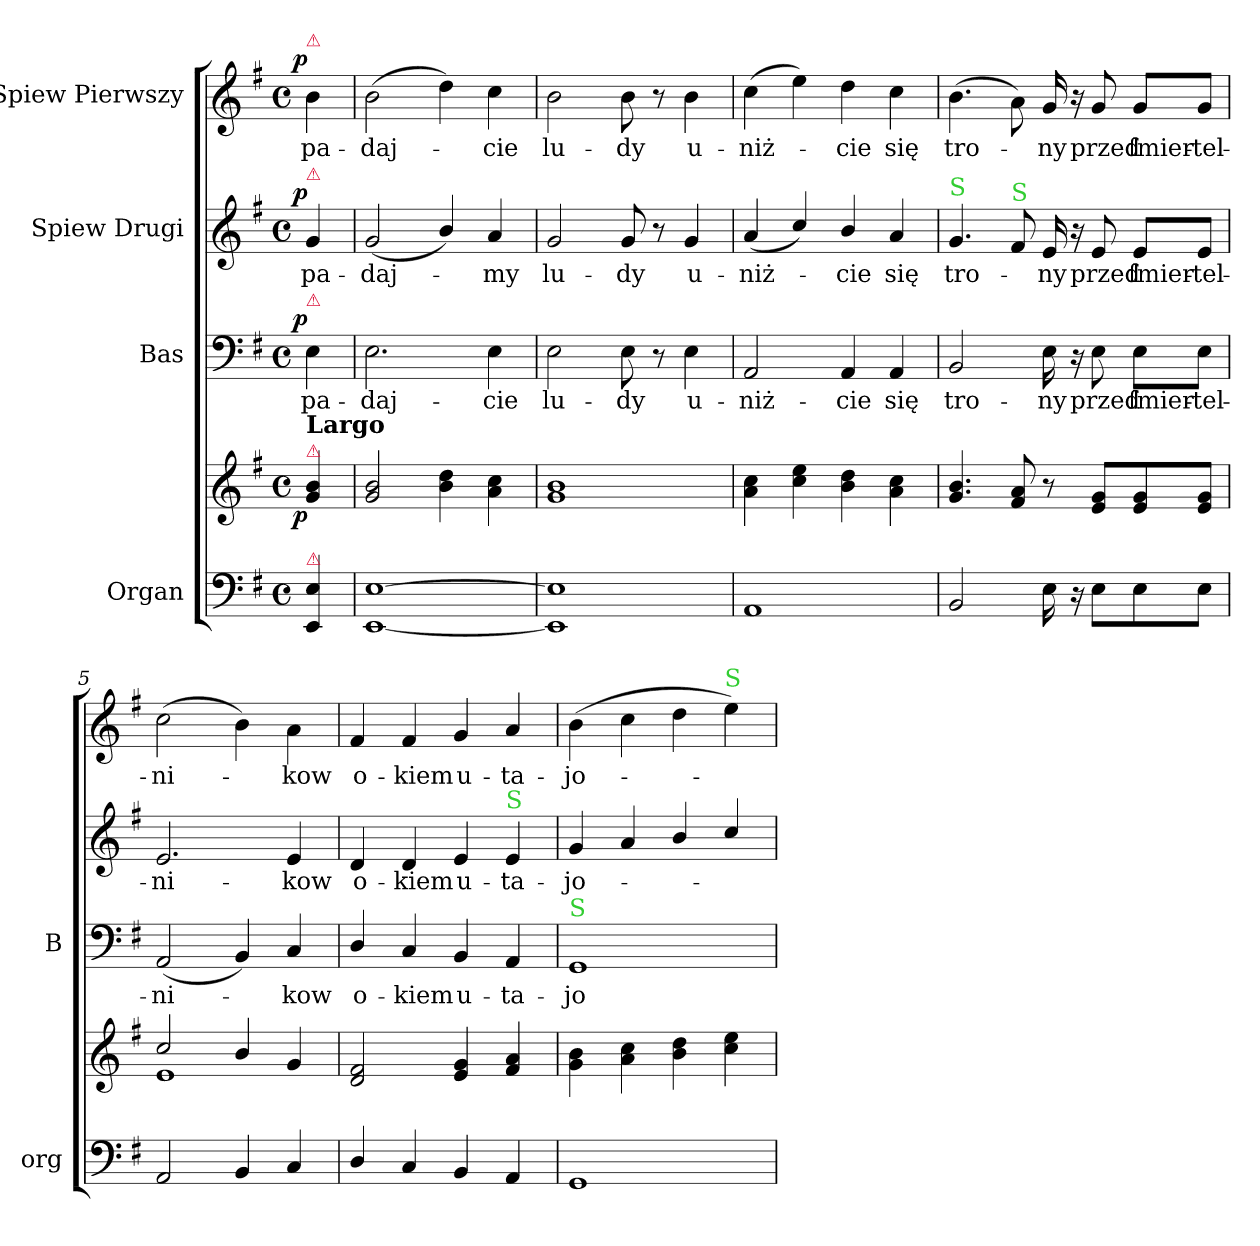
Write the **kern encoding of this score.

**kern	**kern	**dynam	**kern	**text	**dynam	**kern	**text	**dynam	**kern	**text	**dynam
*part4	*part4	*part4	*part3	*part3	*part3	*part2	*part2	*part2	*part1	*part1	*part1
*staff5	*staff4	*staff4/5	*staff3	*staff3	*staff3	*staff2	*staff2	*staff2	*staff1	*staff1	*staff1
*I"Organ	*	*	*I"Bas	*	*	*I"Spiew Drugi	*	*	*I"Spiew Pierwszy	*	*
*I'org	*	*	*I'B	*	*	*	*	*	*	*	*
*clefF4	*clefG2	*	*clefF4	*	*	*clefG2	*	*	*clefG2	*	*
*k[f#]	*k[f#]	*	*k[f#]	*	*	*k[f#]	*	*	*k[f#]	*	*
*e:	*e:	*	*e:	*	*	*e:	*	*	*e:	*	*
*M4/4	*M4/4	*	*M4/4	*	*	*M4/4	*	*	*M4/4	*	*
*met(c)	*met(c)	*	*met(c)	*	*	*met(c)	*	*	*met(c)	*	*
=	=	=	=	=	=	=	=	=	=	=	=
!	!	!	!	!	!	!	!	!	!LO:TX:a:color=crimson:t=⚠	!	!
!	!	!	!	!	!	!LO:TX:a:color=crimson:t=⚠	!	!	!	!	!
!	!	!	!LO:TX:a:color=crimson:t=⚠	!	!	!	!	!	!	!	!
!	!LO:TX:a:color=crimson:t=⚠	!	!	!	!	!	!	!	!	!	!
!	!LO:TX:a:B:t=Largo	!	!	!	!	!	!	!	!	!	!
!LO:TX:a:color=crimson:t=⚠	!	!	!	!	!	!	!	!	!	!	!
!	!	!LO:DY:rj	!	!	!LO:DY:a:rj	!	!	!LO:DY:a:rj	!	!	!LO:DY:b:rj
4EE/ 4E/	4g/ 4b/	p	4E\	pa-	p	4g/	pa-	p	4b\	pa-	p
=1	=1	=1	=1	=1	=1	=1	=1	=1	=1	=1	=1
[1EE [1E	2g/ 2b/	.	2.E\	-daj-	.	(<2g/	-daj-	.	(>2b\	-daj-	.
.	4b\ 4dd\	.	.	.	.	4b/)	.	.	4dd\)	.	.
.	4a\ 4cc\	.	4E\	-cie	.	4a/	-my	.	4cc\	-cie	.
=2	=2	=2	=2	=2	=2	=2	=2	=2	=2	=2	=2
1EE] 1E]	1g 1b	.	2E\	lu-	.	2g/	lu-	.	2b\	lu-	.
.	.	.	8E\	-dy	.	8g/	-dy	.	8b\	-dy	.
.	.	.	8r	.	.	8r	.	.	8r	.	.
.	.	.	4E\	u-	.	4g/	u-	.	4b\	u-	.
=3	=3	=3	=3	=3	=3	=3	=3	=3	=3	=3	=3
1AA	4a\ 4cc\	.	2AA/	-niż-	.	(<4a/	-niż-	.	(>4cc\	-niż-	.
.	4cc\ 4ee\	.	.	.	.	4cc/)	.	.	4ee\)	.	.
.	4b\ 4dd\	.	4AA/	-cie	.	4b/	-cie	.	4dd\	-cie	.
.	4a\ 4cc\	.	4AA/	się	.	4a/	się	.	4cc\	się	.
=4	=4	=4	=4	=4	=4	=4	=4	=4	=4	=4	=4
!	!	!	!	!	!	!LO:TX:a:color=limegreen:t=S	!	!	!	!	!
2BB/	4.g/ 4.b/	.	2BB/	tro-	.	4.g/	tro-	.	(>4.b\	tro-	.
!	!	!	!	!	!	!LO:TX:a:color=limegreen:t=S	!	!	!	!	!
.	8f#/ 8a/	.	.	.	.	8f#/	.	.	8a\)	.	.
16E\	8r	.	16E\	-ny	.	16e/	-ny	.	16g/	-ny	.
16r	.	.	16r	.	.	16r	.	.	16r	.	.
8E\L	8e/ 8g/L	.	8E\	przed	.	8e/	przed	.	8g/	przed	.
8E\	8e/ 8g/	.	8E\L	ſmier-	.	8e/L	ſmier-	.	8g/L	ſmier-	.
8E\J	8e/ 8g/J	.	8E\J	-tel-	.	8e/J	-tel-	.	8g/J	-tel-	.
=5	=5	=5	=5	=5	=5	=5	=5	=5	=5	=5	=5
*	*^	*	*	*	*	*	*	*	*	*	*
2AA/	2cc/	1e	.	(>2AA/	-ni-	.	2.e/	-ni-	.	(>2cc\	-ni-	.
4BB/	4b/	.	.	4BB/)	.	.	.	.	.	4b\)	.	.
4C/	4g/	.	.	4C/	-kow	.	4e/	-kow	.	4a\	-kow	.
*	*v	*v	*	*	*	*	*	*	*	*	*	*
=6	=6	=6	=6	=6	=6	=6	=6	=6	=6	=6	=6
4D/	2d/ 2f#/	.	4D/	o-	.	4d/	o-	.	4f#/	o-	.
4C/	.	.	4C/	-kiem	.	4d/	-kiem	.	4f#/	-kiem	.
4BB/	4e/ 4g/	.	4BB/	u-	.	4e/	u-	.	4g/	u-	.
!	!	!	!	!	!	!LO:TX:a:color=limegreen:t=S	!	!	!	!	!
4AA/	4f#/ 4a/	.	4AA/	-ta-	.	4e/	-ta-	.	4a/	-ta-	.
=7	=7	=7	=7	=7	=7	=7	=7	=7	=7	=7	=7
!	!	!	!LO:TX:a:color=limegreen:t=S	!	!	!	!	!	!	!	!
1GG	4g\ 4b\	.	1GG	-jo-	.	4g/	-jo-	.	(>4b\	-jo-	.
.	4a\ 4cc\	.	.	.	.	4a/	.	.	4cc\	.	.
.	4b\ 4dd\	.	.	.	.	4b/	.	.	4dd\	.	.
!	!	!	!	!	!	!	!	!	!LO:TX:a:color=limegreen:t=S	!	!
.	4cc\ 4ee\	.	.	.	.	4cc/	.	.	4ee\)	.	.
=	=	=	=	=	=	=	=	=	=	=	=
*-	*-	*-	*-	*-	*-	*-	*-	*-	*-	*-	*-
